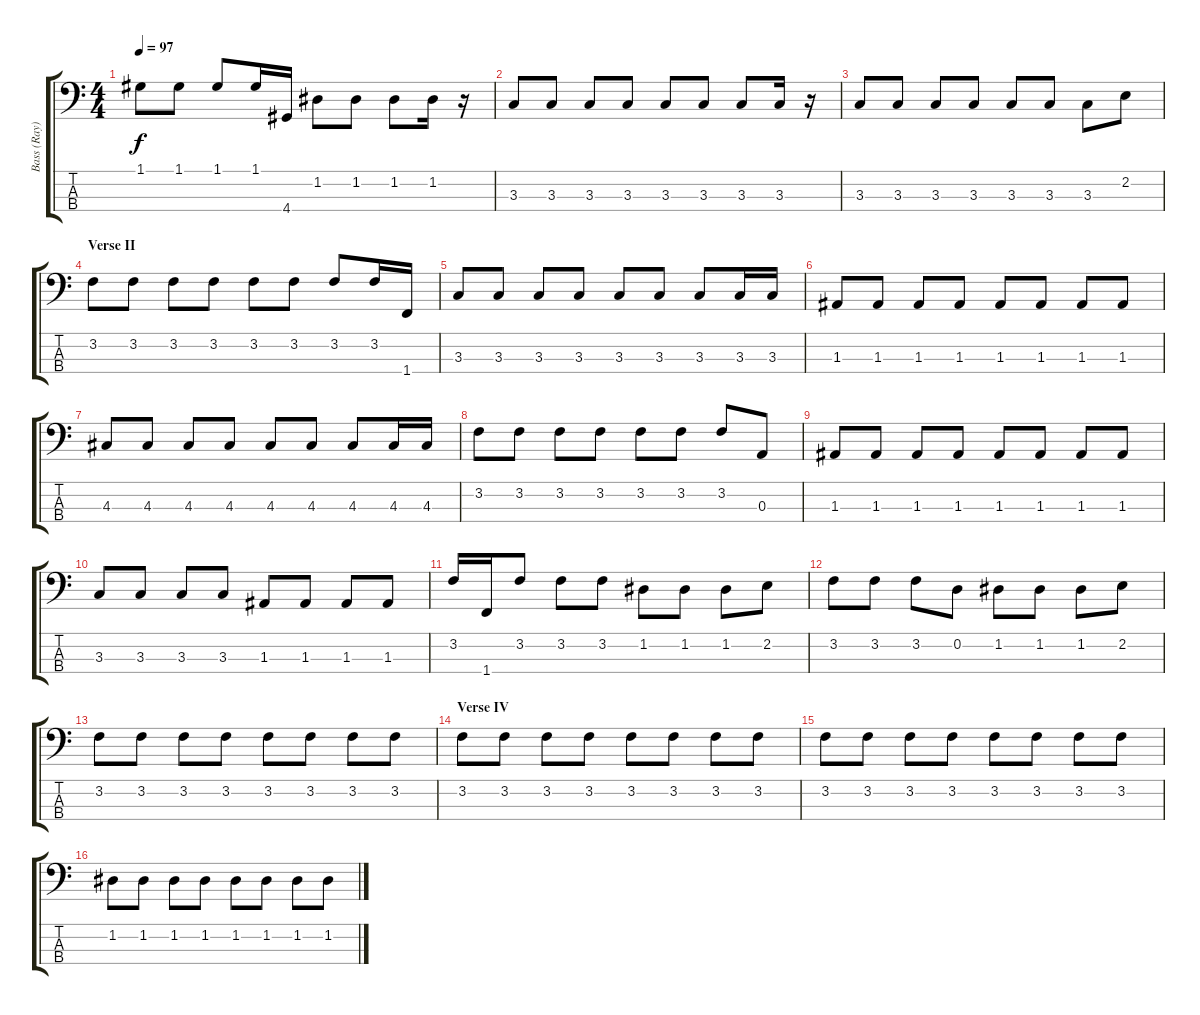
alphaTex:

\track ("Bass (Ray)" "Bass (Ray)") {instrument electricbassfinger}
\staff {score tabs}
\tuning (G2 D2 A1 E1) {hide}
\ts (4 4)
\tempo 97
\clef f4
\ks c
1.1.8{dy f} 1.1.8 1.1.8 1.1.16 4.4.16 1.2.8 1.2.8 1.2.8 1.2.16 r.16 |
3.3.8 3.3.8 3.3.8 3.3.8 3.3.8 3.3.8 3.3.8 3.3.16 r.16 |
3.3.8 3.3.8 3.3.8 3.3.8 3.3.8 3.3.8 3.3.8 2.2.8 |
\section ("" "Verse II")
3.2.8 3.2.8 3.2.8 3.2.8 3.2.8 3.2.8 3.2.8 3.2.16 1.4.16 |
3.3.8 3.3.8 3.3.8 3.3.8 3.3.8 3.3.8 3.3.8 3.3.16 3.3.16 |
1.3.8 1.3.8 1.3.8 1.3.8 1.3.8 1.3.8 1.3.8 1.3.8 |
4.3.8 4.3.8 4.3.8 4.3.8 4.3.8 4.3.8 4.3.8 4.3.16 4.3.16 |
3.2.8 3.2.8 3.2.8 3.2.8 3.2.8 3.2.8 3.2.8 0.3.8 |
1.3.8 1.3.8 1.3.8 1.3.8 1.3.8 1.3.8 1.3.8 1.3.8 |
3.3.8 3.3.8 3.3.8 3.3.8 1.3.8 1.3.8 1.3.8 1.3.8 |
3.2.16 1.4.16 3.2.8 3.2.8 3.2.8 1.2.8 1.2.8 1.2.8 2.2.8 |
3.2.8 3.2.8 3.2.8 0.2.8 1.2.8 1.2.8 1.2.8 2.2.8 |
3.2.8 3.2.8 3.2.8 3.2.8 3.2.8 3.2.8 3.2.8 3.2.8 |
\section ("" "Verse IV")
3.2.8 3.2.8 3.2.8 3.2.8 3.2.8 3.2.8 3.2.8 3.2.8 |
3.2.8 3.2.8 3.2.8 3.2.8 3.2.8 3.2.8 3.2.8 3.2.8 |
1.2.8 1.2.8 1.2.8 1.2.8 1.2.8 1.2.8 1.2.8 1.2.8
